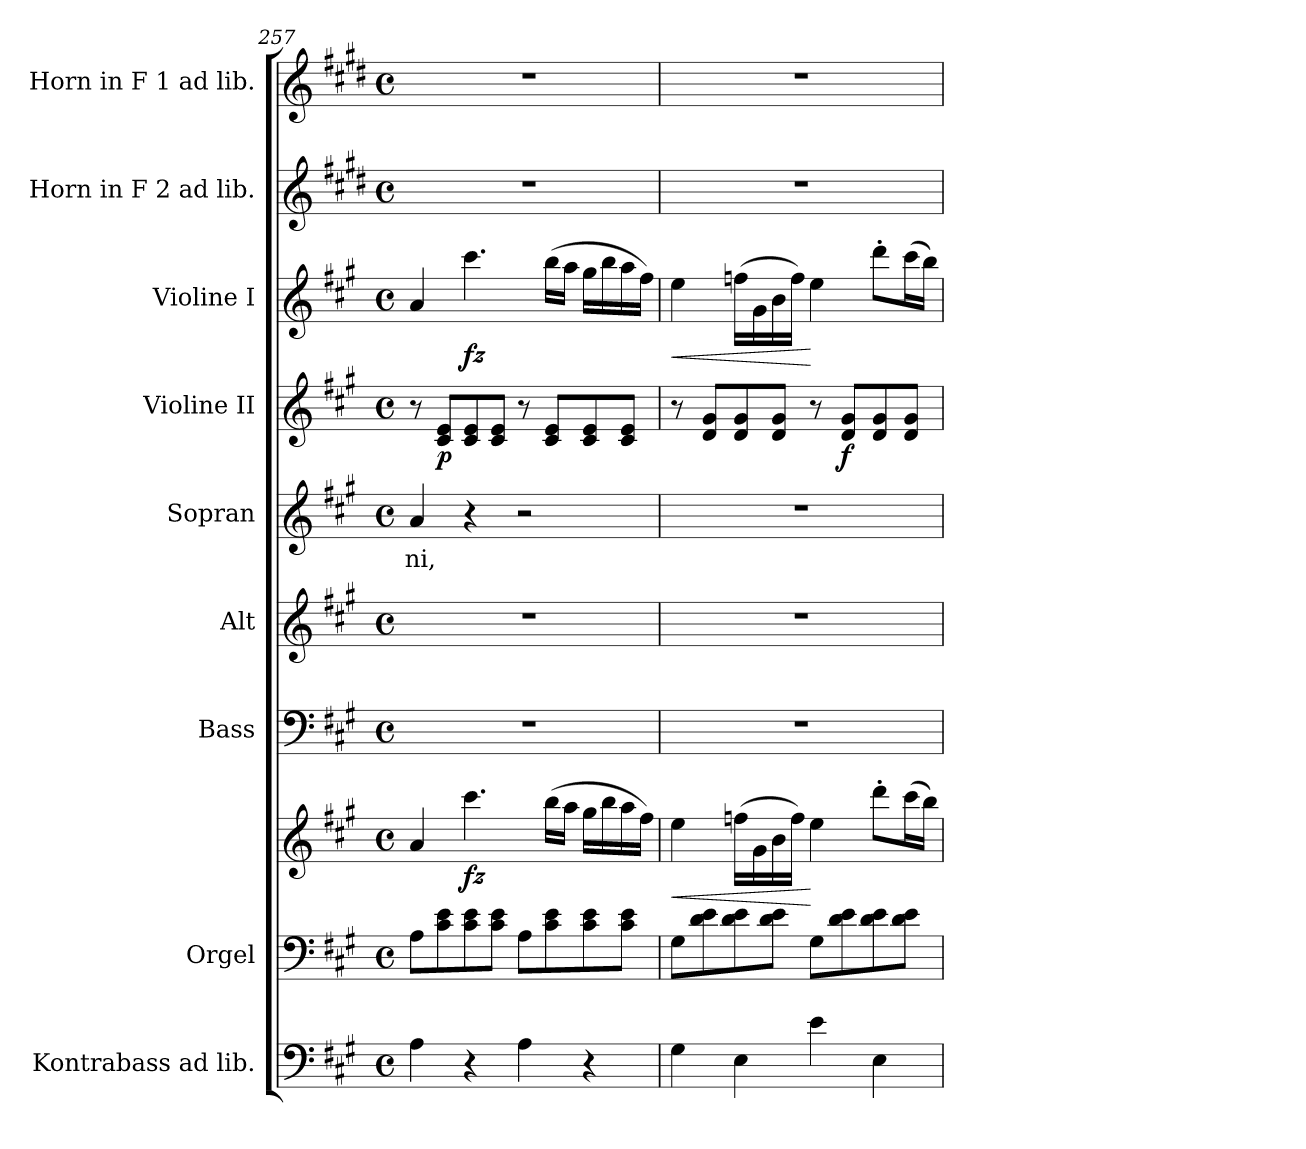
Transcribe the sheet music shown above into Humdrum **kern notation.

**kern	**kern	**kern	**dynam	**kern	**kern	**kern	**text	**kern	**dynam	**kern	**dynam	**kern	**kern
*part9	*part8	*part8	*part8	*part7	*part6	*part5	*part5	*part4	*part4	*part3	*part3	*part2	*part1
*staff10	*staff9	*staff8	*staff8/9	*staff7	*staff6	*staff5	*staff5	*staff4	*staff4	*staff3	*staff3	*staff2	*staff1
*I"Kontrabass ad lib.	*I"Orgel	*	*	*I"Bass	*I"Alt	*I"Sopran	*	*I"Violine II	*	*I"Violine I	*	*I"Horn in F 2 ad lib.	*I"Horn in F 1 ad lib.
*I'Kb.	*I'Org.	*	*	*I'B.	*I'A.	*I'S.	*	*I'Vl. II	*	*I'Vl. I	*	*	*
*clefF4	*clefF4	*clefG2	*	*clefF4	*clefG2	*clefG2	*	*clefG2	*	*clefG2	*	*clefG2	*clefG2
*ITrd7c12	*	*	*	*	*	*	*	*	*	*	*	*ITrd4c7	*ITrd4c7
*k[f#c#g#]	*k[f#c#g#]	*k[f#c#g#]	*	*k[f#c#g#]	*k[f#c#g#]	*k[f#c#g#]	*	*k[f#c#g#]	*	*k[f#c#g#]	*	*k[f#c#g#]	*k[f#c#g#]
*A:	*A:	*A:	*	*A:	*A:	*A:	*	*A:	*	*A:	*	*A:	*A:
*M4/4	*M4/4	*M4/4	*	*M4/4	*M4/4	*M4/4	*	*M4/4	*	*M4/4	*	*M4/4	*M4/4
*met(c)	*met(c)	*met(c)	*	*met(c)	*met(c)	*met(c)	*	*met(c)	*	*met(c)	*	*met(c)	*met(c)
=257	=257	=257	=257	=257	=257	=257	=257	=257	=257	=257	=257	=257	=257
!	!	!	!	!	!	!	!LO:LY:b	!	!	!	!	!	!
4AA\	8A\L	4a/	.	1r	1r	4a/	-ni,	8r	.	4a/	.	1r	1r
!	!	!	!	!	!	!	!	!	!LO:DY:b	!	!	!	!
.	8c#\ 8e\	.	.	.	.	.	.	8c#/ 8e/L	p	.	.	.	.
!	!	!	!LO:DY:b	!	!	!	!	!	!	!	!LO:DY:b	!	!
4r	8c#\ 8e\	4.ccc#\	fz	.	.	4r	.	8c#/ 8e/	.	4.ccc#\	fz	.	.
.	8c#\ 8e\J	.	.	.	.	.	.	8c#/ 8e/J	.	.	.	.	.
4AA\	8A\L	.	.	.	.	2r	.	8r	.	.	.	.	.
.	8c#\ 8e\	(>16bb\LL	.	.	.	.	.	8c#/ 8e/L	.	(>16bb\LL	.	.	.
.	.	16aa\JJ	.	.	.	.	.	.	.	16aa\JJ	.	.	.
4r	8c#\ 8e\	16gg#\LL	.	.	.	.	.	8c#/ 8e/	.	16gg#\LL	.	.	.
.	.	16bb\	.	.	.	.	.	.	.	16bb\	.	.	.
.	8c#\ 8e\J	16aa\	.	.	.	.	.	8c#/ 8e/J	.	16aa\	.	.	.
.	.	16ff#\JJ)	.	.	.	.	.	.	.	16ff#\JJ)	.	.	.
!!LO:PB:g=z
=258	=258	=258	=258	=258	=258	=258	=258	=258	=258	=258	=258	=258	=258
!	!	!	!LO:HP:b	!	!	!	!	!	!	!	!LO:HP:b	!	!
4GG#\	8G#\L	4ee\	<	1r	1r	1r	.	8r	.	4ee\	<	1r	1r
.	8d\ 8e\	.	.	.	.	.	.	8d/ 8g#/L	.	.	.	.	.
4EE\	8d\ 8e\	(>16ffn\LL	.	.	.	.	.	8d/ 8g#/	.	(>16ffn\LL	.	.	.
.	.	16g#\	.	.	.	.	.	.	.	16g#\	.	.	.
.	8d\ 8e\J	16b\	.	.	.	.	.	8d/ 8g#/J	.	16b\	.	.	.
.	.	16ff\JJ)	.	.	.	.	.	.	.	16ff\JJ)	.	.	.
4E\	8G#\L	4ee\	[	.	.	.	.	8r	.	4ee\	[	.	.
!	!	!	!	!	!	!	!	!	!LO:DY:b	!	!	!	!
.	8d\ 8e\	.	.	.	.	.	.	8d/ 8g#/L	f	.	.	.	.
4EE\	8d\ 8e\	8ddd'>\L	.	.	.	.	.	8d/ 8g#/	.	8ddd'>\L	.	.	.
.	8d\ 8e\J	(>16ccc#\L	.	.	.	.	.	8d/ 8g#/J	.	(>16ccc#\L	.	.	.
.	.	16bb\JJ)	.	.	.	.	.	.	.	16bb\JJ)	.	.	.
=	=	=	=	=	=	=	=	=	=	=	=	=	=
*-	*-	*-	*-	*-	*-	*-	*-	*-	*-	*-	*-	*-	*-
